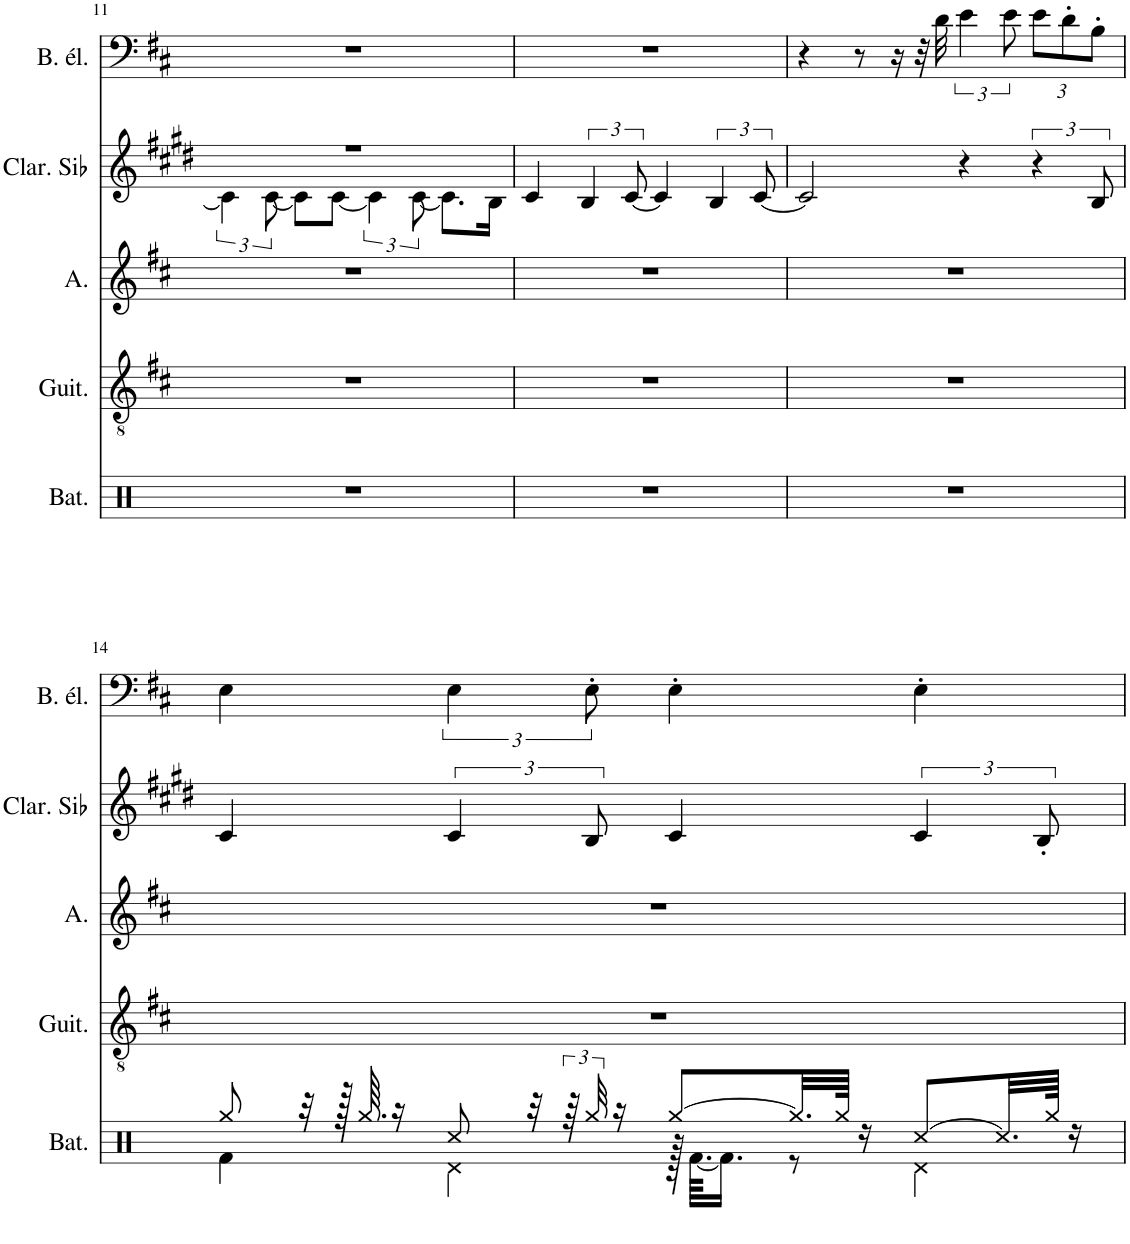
**kern	**kern	**kern	**kern	**kern
*part5	*part4	*part3	*part2	*part1
*staff5	*staff4	*staff3	*staff2	*staff1
*I"Batterie	*I"Guitare acoustique	*I"Alto	*I"Clarinette en Sib	*I"Basse électrique
*I'Bat.	*I'Guit.	*I'A.	*I'Clar. Sib	*I'B. él.
!!LO:PB:g=z
*clefX	*clefGv2	*clefG2	*clefG2	*clefF4
*	*	*	*Trd1c2	*Trd7c12
*k[]	*k[f#c#]	*k[f#c#]	*k[f#c#g#d#]	*k[f#c#]
*M4/4	*M4/4	*M4/4	*M4/4	*M4/4
=11	=11	=11	=11	=11
*	*	*	*^	*
1r	1r	1r	1r	4c#\]	1r
.	.	.	.	8c#\L]	.
.	.	.	.	[8c#\J	.
.	.	.	.	4c#\]	.
.	.	.	.	8.c#\L]	.
.	.	.	.	16B\Jk	.
*	*	*	*v	*v	*
=12	=12	=12	=12	=12
1r	1r	1r	4c#/	1r
.	.	.	6B/	.
.	.	.	[12c#/	.
.	.	.	4c#/]	.
.	.	.	6B/	.
.	.	.	[12c#/	.
=13	=13	=13	=13	=13
1r	1r	1r	2c#/]	4r
.	.	.	.	8r
.	.	.	.	16r
.	.	.	.	32r
.	.	.	.	32d\
.	.	.	4r	6e\
.	.	.	.	12e\
*	*	*	*	*Xbrackettup
.	.	.	6r	12e\L
.	.	.	.	12d'\
.	.	.	12B/	12B'\J
!!LO:LB:g=z
=14	=14	=14	=14	=14
*^	*	*	*	*
8Rgg/	4Rf\	1r	1r	4c#/	4E\
32r	.	.	.	.	.
128r	.	.	.	.	.
64.Rgg/	.	.	.	.	.
16r	.	.	.	.	.
*	*	*	*	*	*brackettup
8Rcc/	4Rd\	.	.	6c#/	6E\
32r	.	.	.	.	.
96r	.	.	.	.	.
48Rgg/	.	.	.	12B/	12E'\
16r	.	.	.	.	.
[8Rgg/L	128r	.	.	4c#/	4E'\
.	[64.Rf\KKLL	.	.	.	.
.	16.Rf\JJ]	.	.	.	.
32.Rgg/LL]	8r	.	.	.	.
64Rgg/JJJk	.	.	.	.	.
16r	.	.	.	.	.
[8Rcc/L	4Rd\	.	.	6c#/	4E'\
32.Rcc/LL]	.	.	.	.	.
.	.	.	.	12B'/	.
64Rgg/JJJk	.	.	.	.	.
16r	.	.	.	.	.
*v	*v	*	*	*	*
=	=	=	=	=
*-	*-	*-	*-	*-
